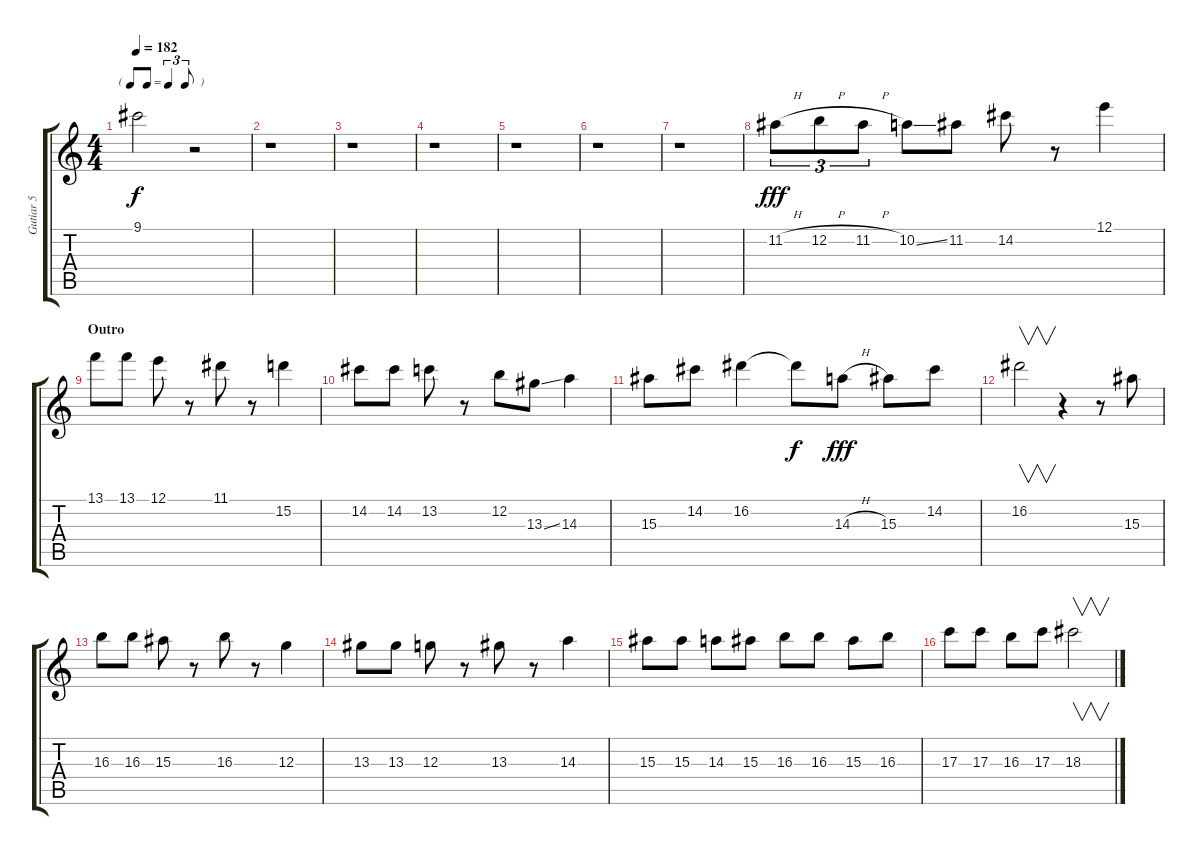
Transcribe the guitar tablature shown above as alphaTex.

\track ("Gutiar 5" "Gutiar 5") {instrument overdrivenguitar}
\staff {score tabs}
\tuning (E4 B3 G3 D3 A2 E2) {hide}
\ts (4 4)
\tf triplet8th
\tempo 182
\clef g2
\ks c
9.1{t}.2{dy f} r.2 |
r.1 |
r.1 |
r.1 |
r.1 |
r.1 |
r.1 |
11.2{h}.8{tu (3 2) dy fff volume 16} 12.2{h}.8{tu (3 2)} 11.2{h}.8{tu (3 2)} 10.2{ss}.8 11.2.8 14.2.8 r.8 12.1.4 |
\section ("" "Outro")
13.1.8 13.1.8 12.1.8 r.8 11.1.8 r.8 15.2.4 |
14.2.8 14.2.8 13.2.8 r.8 12.2.8 13.3{ss}.8 14.3.4 |
15.3.8 14.2.8 16.2.4 16.2{t}.8{dy f} 14.3{h}.8{dy fff} 15.3.8 14.2.8 |
16.2.2{v} r.4 r.8 15.3.8 |
16.3.8 16.3.8 15.3.8 r.8 16.3.8 r.8 12.3.4 |
13.3.8 13.3.8 12.3.8 r.8 13.3.8 r.8 14.3.4 |
15.3.8 15.3.8 14.3.8 15.3.8 16.3.8 16.3.8 15.3.8 16.3.8 |
17.3.8 17.3.8 16.3.8 17.3.8 18.3.2{v}
